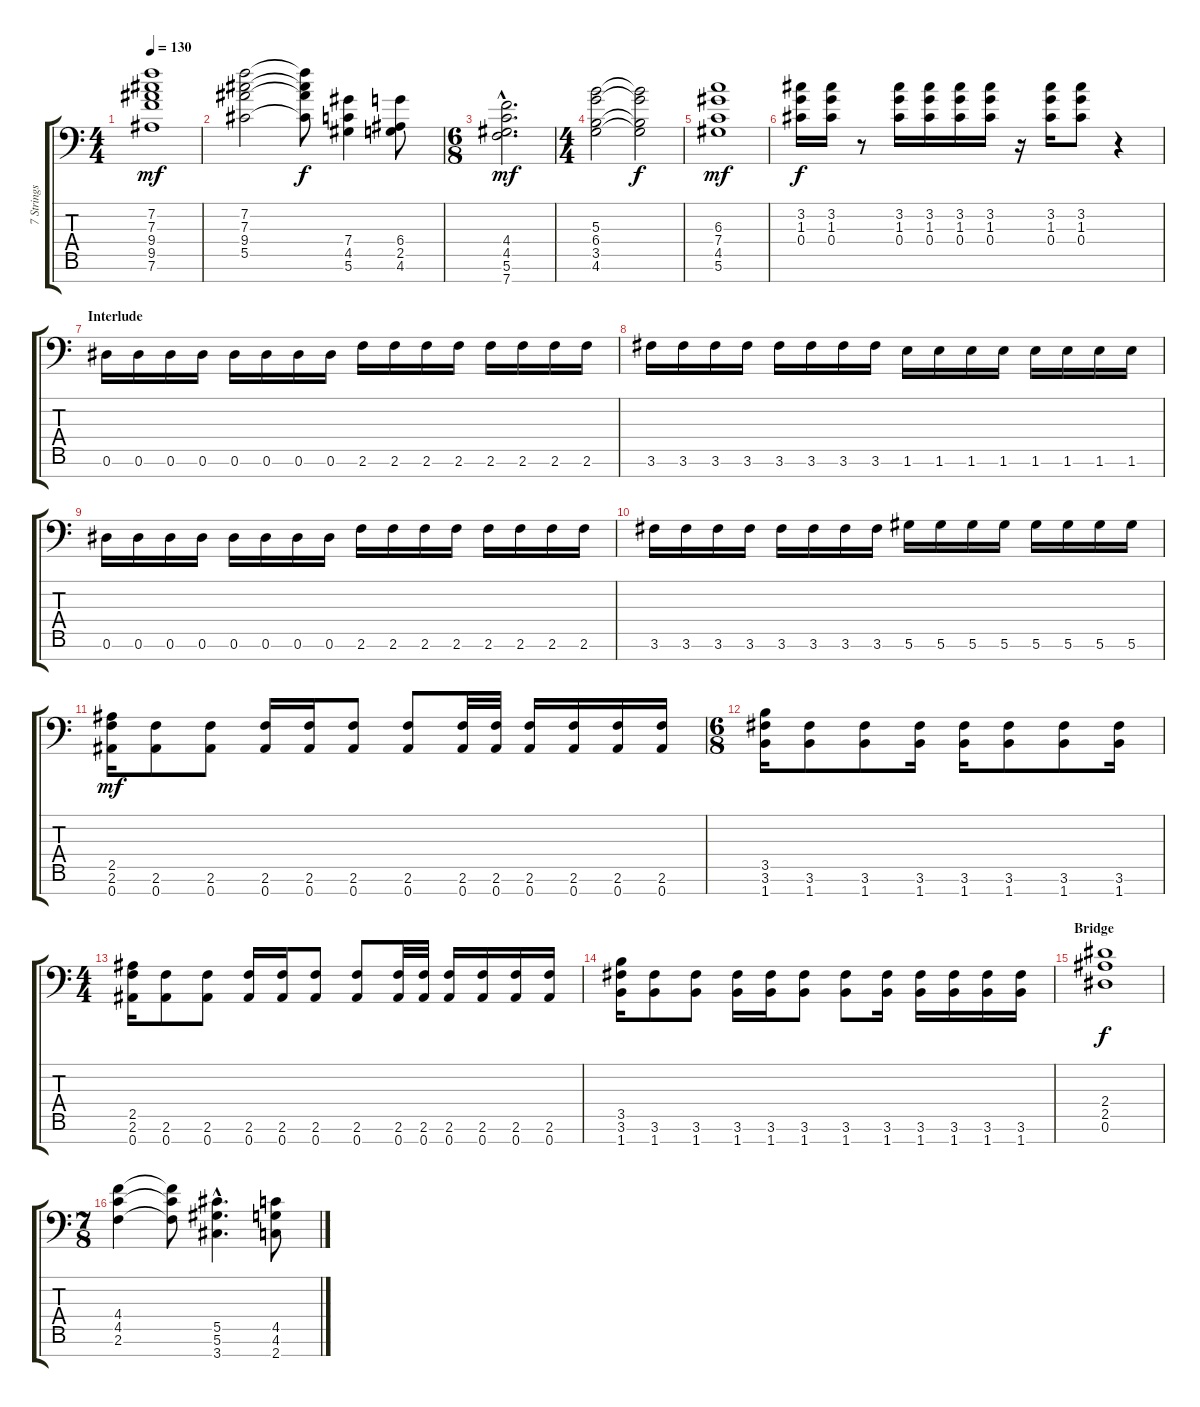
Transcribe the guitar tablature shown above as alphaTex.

\track ("7 Strings Guitar" "7 Strings ") {instrument distortionguitar}
\staff {score tabs}
\tuning (Eb4 Bb3 Gb3 Db3 Ab2 Eb2 Bb1) {hide}
\ts (4 4)
\tempo 130
\clef f4
\ks c
(7.2 7.3 9.4 9.5 7.6).1{dy mf} |
(7.2 7.3 9.4 5.5).2 (7.2{t} 7.3{t} 9.4{t} 5.5{t}).8{dy f} (7.4 4.5 5.6).4 (6.4 2.5 4.6).8 |
\ts (6 8)
(4.4{hac} 4.5{hac} 5.6{hac} 7.7{hac}).2{d dy mf} |
\ts (4 4)
(5.3 6.4 3.5 4.6).2 (5.3{t} 6.4{t} 3.5{t} 4.6{t}).2{dy f} |
(6.3 7.4 4.5 5.6).1{dy mf} |
(3.2 1.3 0.4).16{dy f} (3.2 1.3 0.4).16 r.8 (3.2 1.3 0.4).16 (3.2 1.3 0.4).16 (3.2 1.3 0.4).16 (3.2 1.3 0.4).16 r.16 (3.2 1.3 0.4).16 (3.2 1.3 0.4).8 r.4 |
\section ("" "Interlude")
0.6.16 0.6.16 0.6.16 0.6.16 0.6.16 0.6.16 0.6.16 0.6.16 2.6.16 2.6.16 2.6.16 2.6.16 2.6.16 2.6.16 2.6.16 2.6.16 |
3.6.16 3.6.16 3.6.16 3.6.16 3.6.16 3.6.16 3.6.16 3.6.16 1.6.16 1.6.16 1.6.16 1.6.16 1.6.16 1.6.16 1.6.16 1.6.16 |
0.6.16 0.6.16 0.6.16 0.6.16 0.6.16 0.6.16 0.6.16 0.6.16 2.6.16 2.6.16 2.6.16 2.6.16 2.6.16 2.6.16 2.6.16 2.6.16 |
3.6.16 3.6.16 3.6.16 3.6.16 3.6.16 3.6.16 3.6.16 3.6.16 5.6.16 5.6.16 5.6.16 5.6.16 5.6.16 5.6.16 5.6.16 5.6.16 |
(2.5 2.6 0.7).16{dy mf} (2.6 0.7).8 (2.6 0.7).8 (2.6 0.7).16 (2.6 0.7).16 (2.6 0.7).8 (2.6 0.7).8 (2.6 0.7).32 (2.6 0.7).32 (2.6 0.7).16 (2.6 0.7).16 (2.6 0.7).16 (2.6 0.7).16 |
\ts (6 8)
(3.5 3.6 1.7).16 (3.6 1.7).8 (3.6 1.7).8 (3.6 1.7).16 (3.6 1.7).16 (3.6 1.7).8 (3.6 1.7).8 (3.6 1.7).16 |
\ts (4 4)
(2.5 2.6 0.7).16 (2.6 0.7).8 (2.6 0.7).8 (2.6 0.7).16 (2.6 0.7).16 (2.6 0.7).8 (2.6 0.7).8 (2.6 0.7).32 (2.6 0.7).32 (2.6 0.7).16 (2.6 0.7).16 (2.6 0.7).16 (2.6 0.7).16 |
(3.5 3.6 1.7).16 (3.6 1.7).8 (3.6 1.7).8 (3.6 1.7).16 (3.6 1.7).16 (3.6 1.7).8 (3.6 1.7).8 (3.6 1.7).16 (3.6 1.7).16 (3.6 1.7).16 (3.6 1.7).16 (3.6 1.7).16 |
\section ("" "Bridge")
(2.4 2.5 0.6).1{dy f} |
\ts (7 8)
(4.4 4.5 2.6).4 (4.4{t} 4.5{t} 2.6{t}).8 (5.5{hac} 5.6{hac} 3.7{hac}).4{d} (4.5 4.6 2.7).8
